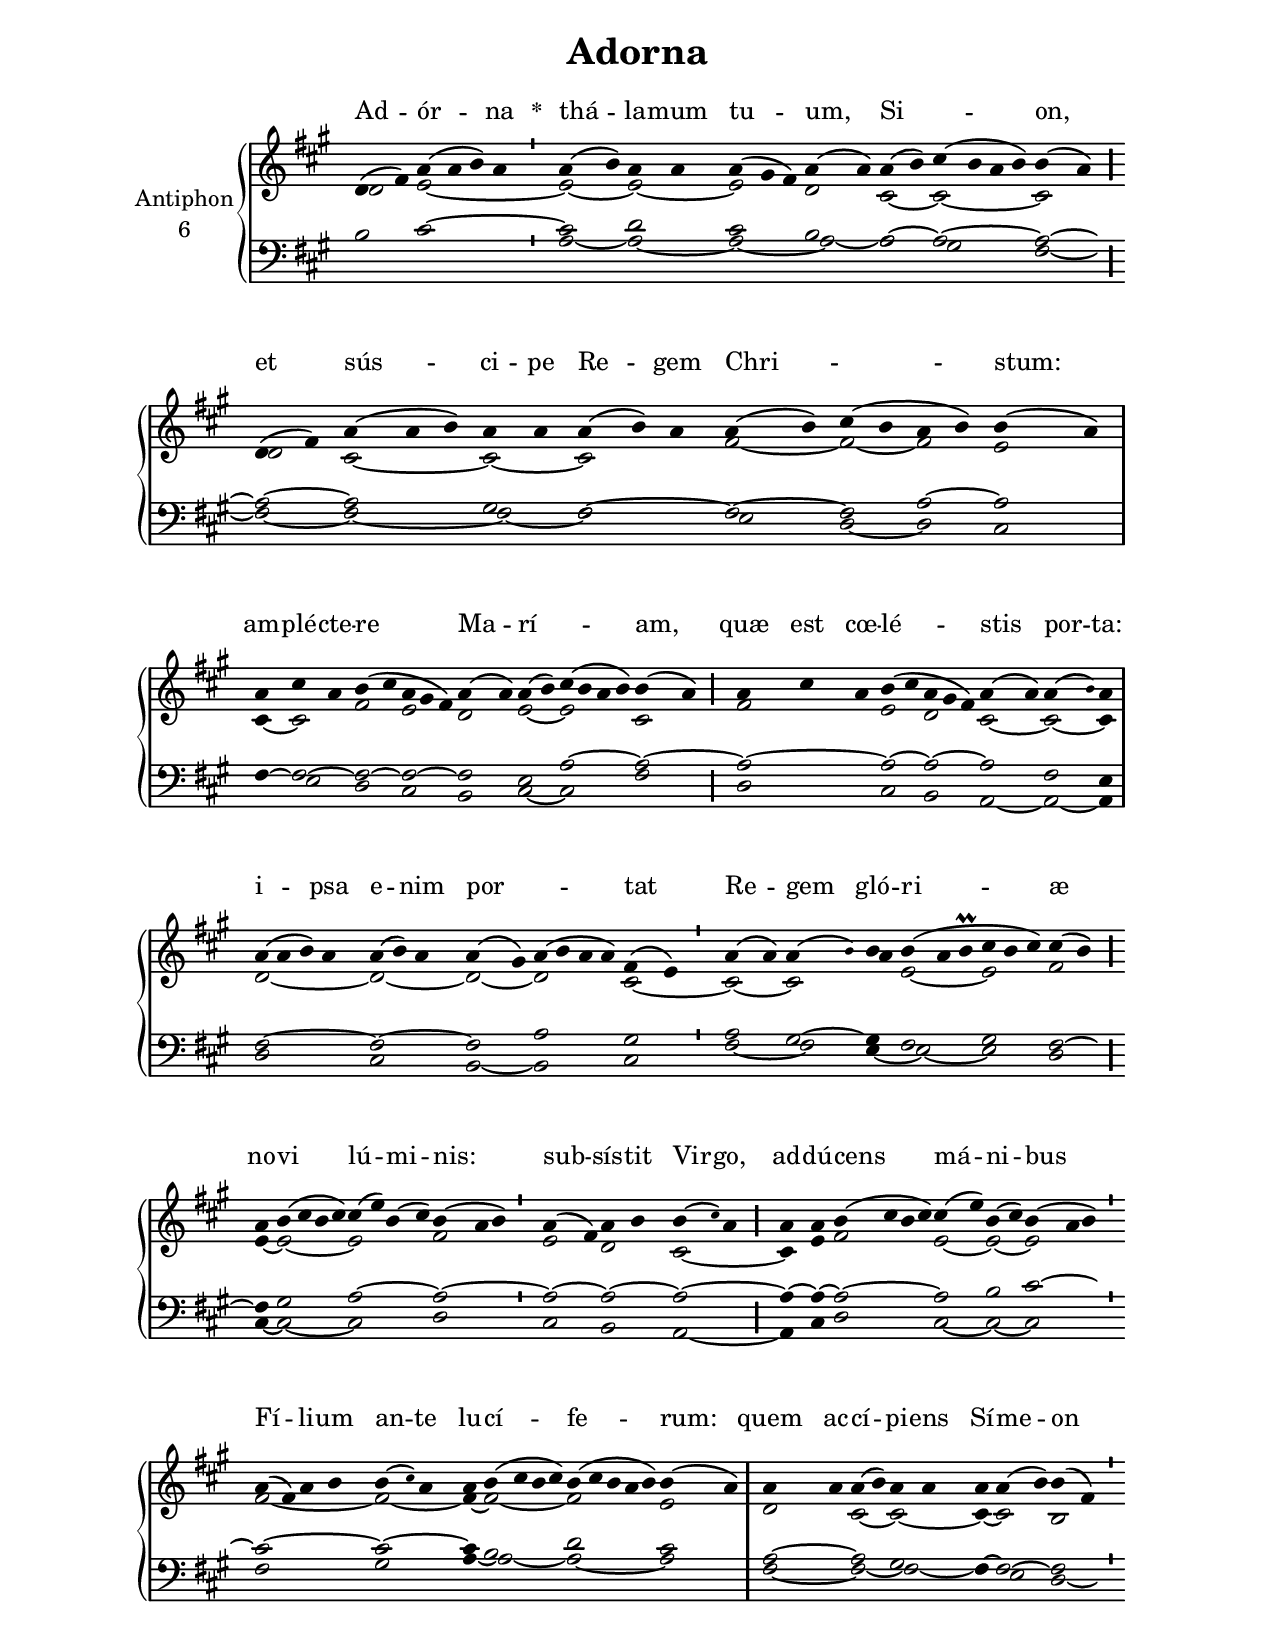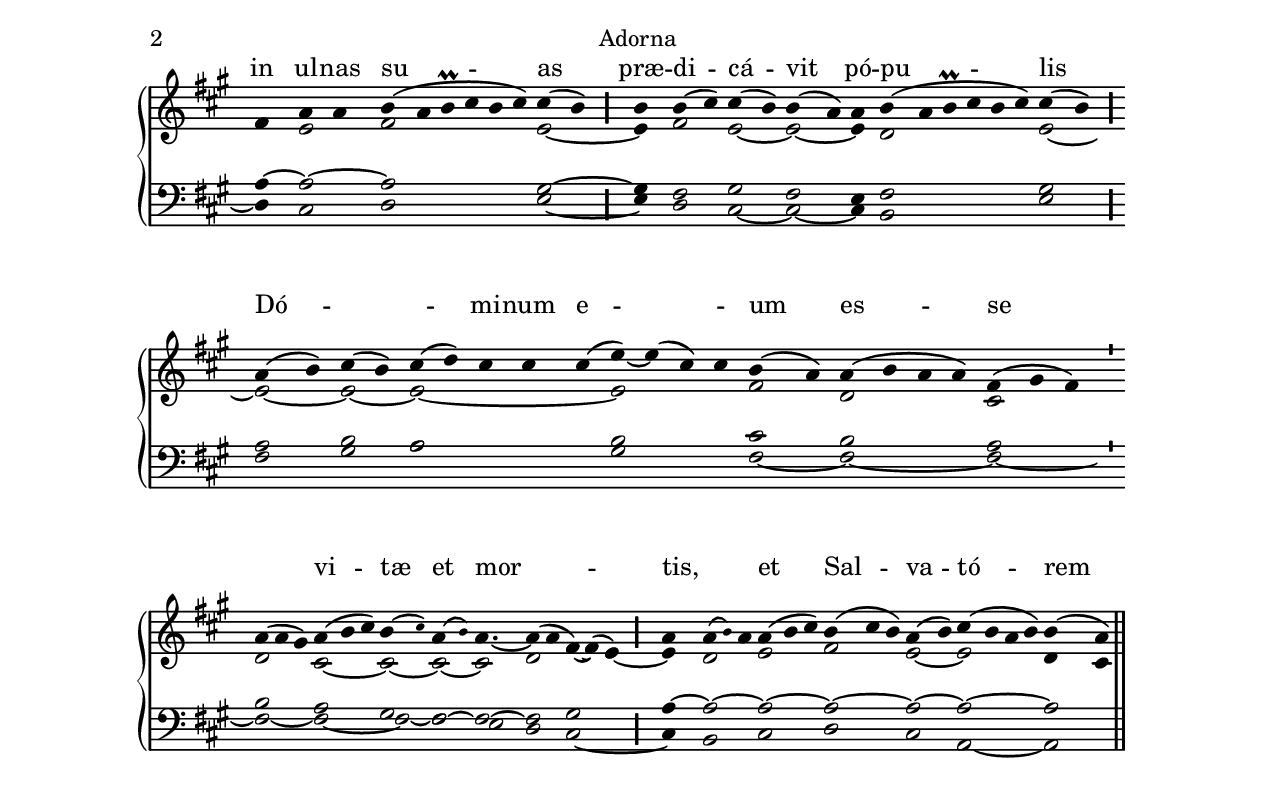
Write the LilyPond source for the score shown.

\version "2.18"
\include "gregorian.ly"
\include "noh2.ily"


%Page reference: page iii.64
%(volume.page)

global = {
 \key a \major
 \cadenzaOn 
}

\header {
  title = \markup \center-column {"Adorna" \vspace #1 }
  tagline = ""
  composer = ""
}

\paper {
 #(include-special-characters)
  oddHeaderMarkup = \markup \fill-line {
    \line {}
    \center-column {
      \on-the-fly #first-page     " "
      \on-the-fly #not-first-page "Adorna"
    }
    \line { \on-the-fly #print-page-number-check-first \fromproperty #'page:page-number-string }
  }
  evenHeaderMarkup = \markup \fill-line {
    \line { \on-the-fly #print-page-number-check-first \fromproperty #'page:page-number-string }
    \center-column { "Adorna" }
    \line {}
  }
}

chantText = \lyricmode {
Ad -- ór -- na 
\set stanza = " * " thá -- la -- mum tu -- um, Si -- _ on, 
et sús -- ci -- pe Re -- gem Chri -- _ stum: 
am -- plé -- cte -- re Ma -- rí -- _ am, 
quæ est cœ -- lé -- stis por -- ta: 
i -- psa e -- nim por -- _ tat Re -- gem gló -- ri -- æ 
no -- vi lú -- mi -- nis: sub -- sís -- tit Vir -- go, 
ad -- dú -- cens má -- ni -- bus Fí -- li -- um an -- te lu -- cí -- fe -- rum: 
quem ac -- cí -- pi -- ens Sí -- me -- on in ul -- nas su -- as 
præ -- di -- cá -- vit pó -- pu -- lis 
Dó -- _ _ mi -- num e -- _ um es -- se _ vi -- tæ et mor -- tis, _ _ 
et Sal -- va -- tó -- rem mun -- _ di. }

chantMusic = {
\tieDown   d'4 ( fis'4) a'4 ( a'4 b'4) a'4 \divisioMinima
 a'4 ( b'4) a'4 a'4 a'4 ( gis'4 fis'4) a'4 ( a'4) a'4 ( b'4) cis''4 ( b'4 a'4 b'4) b'4 ( a'4) \divisioMaior
 d'4 ( fis'4) a'4 ( a'4 b'4) a'4 a'4 a'4 ( b'4) a'4 a'4 ( b'4) cis''4 ( b'4 a'4 b'4) b'4 ( a'4) \divisioMaxima
 a'4 cis''4 a'4 b'4 ( cis''4 a'4 gis'4 fis'4) a'4 ( a'4) a'4 ( b'4) cis''4 ( b'4 a'4 b'4) b'4 ( a'4) \divisioMaior
 a'4 cis''4 a'4 b'4 ( cis''4 a'4 gis'4 fis'4) a'4 ( a'4) a'4 ( \once \tweak #'font-size #-4 b' ) a'4 \divisioMaxima
 a'4 ( a'4 b'4) a'4 a'4 ( b'4) a'4 a'4 ( gis'4) a'4 ( b'4 a'4 a'4) fis'4 ( e'4) \divisioMinima
 a'4 ( a'4) a'4 ( \once \tweak #'font-size #-4 b' ) b'4 b'4 ( a'4 b'\prall cis''4 b'4 cis''4) cis''4 ( b'4) \divisioMaior
 a'4 b'4 ( cis''4 b'4 cis''4) cis''4 ( e''4) b'4 ( cis''4) b'4 ( a'4 b'4) \divisioMinima
 a'4 ( fis'4) a'4 b'4 b'4 ( \once \tweak #'font-size #-4 cis'' ) a'4 \divisioMaior
 a'4 a'4 b'4 ( cis''4 b'4 cis''4) cis''4 ( e''4) b'4 ( cis''4) b'4 ( a'4 b'4) \divisioMinima
 a'4 ( fis'4) a'4 b'4 b'4 ( \once \tweak #'font-size #-4 cis'' ) a'4 a'4 b'4 ( cis''4 b'4 cis''4) b'4 ( cis''4 b'4 a'4 b'4) b'4 ( a'4) \divisioMaxima
 a'4 a'4 a'4 ( b'4) a'4 a'4 a'4 a'4 ( b'4) b'4 ( fis'4) \divisioMinima
 fis'4 a'4 a'4 b'4 ( a'4 b'\prall cis''4 b'4 cis''4) cis''4 ( b'4) \divisioMaior
 b'4 b'4 ( cis''4) cis''4 ( b'4) b'4 ( a'4) a'4 b'4 ( a'4 b'\prall cis''4 b'4 cis''4) cis''4 ( b'4) \divisioMaior
 a'4 ( b'4) cis''4 ( b'4) cis''4 ( d''4) cis''4 cis''4 cis''4 ( e''4) ~ e''4 ( cis''4) cis''4 b'4 ( a'4) a'4 ( b'4 a'4 a'4) fis'4 ( gis'4 fis'4) \divisioMinima
 a'4 ( a'4 gis'4) a'4 ( b'4 cis''4) b'4 ( \once \tweak #'font-size #-4 cis'' ) a'4 ( \once \tweak #'font-size #-4 b' ) a'4. ~ a'4 ( a'4 fis'4) ~ fis'4 ( e'4) \divisioMaior
 a'4 a'4 ( \once \tweak #'font-size #-4 b' ) a'4 a'4 ( b'4 cis''4) b'4 ( cis''4 b'4) a'4 ( b'4) cis''4 ( b'4 a'4 b'4) b'4 ( a'4) \finalis

}

altoMusic = {
d'2 e'2*4/2 ~ \divisioMinima
e'2 ~ e'2 ~ e'2*3/2 d'2 cis'2 ~ cis'2*4/2 ~ cis'2 \divisioMaior
d'2 cis'2*3/2 ~ cis'2 ~ cis'2*3/2 fis'2 ~ fis'2 ~ fis'2 e'2 \divisioMaxima
cis'4 ~ cis'2 fis'2 e'2*3/2 d'2 e'2 ~ e'2*4/2 cis'2 \divisioMaior
fis'2*3/2 e'2 d'2*3/2 cis'2 ~ cis'2 ~ cis'4 \divisioMaxima
d'2*4/2 ~ d'2*3/2 ~ d'2 ~ d'2*4/2 cis'2 ~ \divisioMinima
cis'2 ~ cis'2 a'4 e'2*3/2 ~ e'2*3/2 fis'2 \divisioMaior
e'4 ~ e'2*4/2 ~ e'2*4/2 fis'2*3/2 \divisioMinima
e'2 d'2 cis'2*3/2 ~ \divisioMaior
cis'4 e'4 fis'2*4/2 e'2 ~ e'2 ~ e'2*3/2 \divisioMinima
fis'2*4/2 ~ fis'2*3/2 ~ fis'4 ~ fis'2*4/2 ~ fis'2*5/2 e'2 \divisioMaxima
d'2 cis'2 ~ cis'2 ~ cis'4 ~ cis'2 b2 \divisioMinima
fis'4 e'2 fis'2*6/2 e'2 ~ \divisioMaior
e'4 fis'2 e'2 ~ e'2 ~ e'4 d'2*6/2 e'2 ~ \divisioMaior
e'2 ~ e'2 ~ e'2*5/2 ~ e'2*4/2 fis'2 d'2*4/2 cis'2*3/2 \divisioMinima
d'2*3/2 cis'2*3/2 ~ cis'2 ~ cis'2 ~ cis'2*3/4 d'2 fis'4 ~ fis'4 e'4 ~ \divisioMaior
e'4 d'2*3/2 e'2*3/2 fis'2*3/2 e'2 ~ e'2*4/2 d'4 cis'4 \finalis
}

tenorMusic = {
b2 cis'2*4/2 ~ \divisioMinima
cis'2 d'2 cis'2*3/2 b2 a2 ~ a2*4/2 ~ a2 ~ \divisioMaior
a2 ~ a2*3/2 gis2 fis2*3/2 ~ fis2 ~ fis2 a2 ~ a2 \divisioMaxima
fis4 ~ fis2 ~ fis2 ~ fis2*3/2 ~ fis2 e2 a2*4/2 ~ a2 ~ \divisioMaior
a2*3/2 ~ a2 ~ a2*3/2 ~ a2 fis2 e4 \divisioMaxima
fis2*4/2 ~ fis2*3/2 ~ fis2 a2*4/2 gis2 \divisioMinima
a2 gis2 ~ gis4 fis2*3/2 gis2*3/2 fis2 ~ \divisioMaior
fis4 gis2*4/2 a2*4/2 ~ a2*3/2 ~ \divisioMinima
a2 ~ a2 ~ a2*3/2 ~ \divisioMaior
a4 ~ a4 ~ a2*4/2 ~ a2 b2 cis'2*3/2 ~ \divisioMinima
cis'2*4/2 ~ cis'2*3/2 ~ cis'4 b2*4/2 d'2*5/2 cis'2 \divisioMaxima
a2 ~ a2 gis2 fis4 ~ fis2 ~ fis2 \divisioMinima
a4 ~ a2 ~ a2*6/2 gis2 ~ \divisioMaior
gis4 fis2 gis2 fis2 e4 fis2*6/2 gis2 \divisioMaior
a2 b2 a2*5/2 b2*4/2 cis'2 b2*4/2 a2*3/2 \divisioMinima
b2*3/2 a2*3/2 gis2 fis2 ~ fis2*3/4 ~ fis2 gis2*3/2 \divisioMaior
a4 ~ a2*3/2 ~ a2*3/2 ~ a2*3/2 ~ a2 ~ a2*4/2 ~ a2 \finalis
}

bassMusic = {
r2*6/2 \divisioMinima
a2 ~ a2 ~ a2*3/2 ~ a2 ~ a2 gis2*4/2 fis2 ~ \divisioMaior
fis2 ~ fis2*3/2 ~ fis2 ~ fis2*3/2 e2 d2 ~ d2 cis2 \divisioMaxima
r4 e2 d2 cis2*3/2 b,2 cis2 ~ cis2*4/2 fis2 \divisioMaior
d2*3/2 cis2 b,2*3/2 a,2 ~ a,2 ~ a,4 \divisioMaxima
d2*4/2 cis2*3/2 b,2 ~ b,2*4/2 cis2 \divisioMinima
fis2 ~ fis2 e4 ~ e2*3/2 ~ e2*3/2 d2 \divisioMaior
cis4 ~ cis2*4/2 ~ cis2*4/2 d2*3/2 \divisioMinima
cis2 b,2 a,2*3/2 ~ \divisioMaior
a,4 cis4 d2*4/2 cis2 ~ cis2 ~ cis2*3/2 \divisioMinima
fis2*4/2 gis2*3/2 a4 ~ a2*4/2 ~ a2*5/2 ~ a2 \divisioMaxima
fis2 ~ fis2 ~ fis2 ~ fis4 e2 d2 ~ \divisioMinima
d4 cis2 d2*6/2 e2 ~ \divisioMaior
e4 d2 cis2 ~ cis2 ~ cis4 b,2*6/2 e2 \divisioMaior
fis2 gis2 a2*5/2 gis2*4/2 fis2 ~ fis2*4/2 ~ fis2*3/2 ~ \divisioMinima
fis2*3/2 ~ fis2*3/2 ~ fis2 ~ fis2 e2*3/4 d2 cis2*3/2 ~ \divisioMaior
cis4 b,2*3/2 cis2*3/2 d2*3/2 cis2 a,2*4/2 ~ a,2 \finalis
}

voiceLines = {
\voiceLineStyle


}

\score{
  <<
    \new GrandStaff <<
      \set GrandStaff.autoBeaming = ##f
      \set GrandStaff.instrumentName = \markup \center-column {
        "Antiphon"
        "6"
      }
      \new Staff = up <<
        \new Voice = "chant" {
          \voiceOne \global \chantMusic
        }
        \new Voice {
          \voiceTwo \global \altoMusic
        }
      >>

      \new Staff = down <<
        \clef bass
        \new Voice {
          \voiceOne \global \tenorMusic
        }
        \new Voice {
          \voiceTwo \global \bassMusic
        }
	\new Voice {
        \voiceThree \global \voiceLines
        }
      >>
    >>
    \new Lyrics \lyricsto chant {
      \chantText
    }
  >>
  \layout{
  }
  \midi{
    \tempo 4 = 125
  }
}
